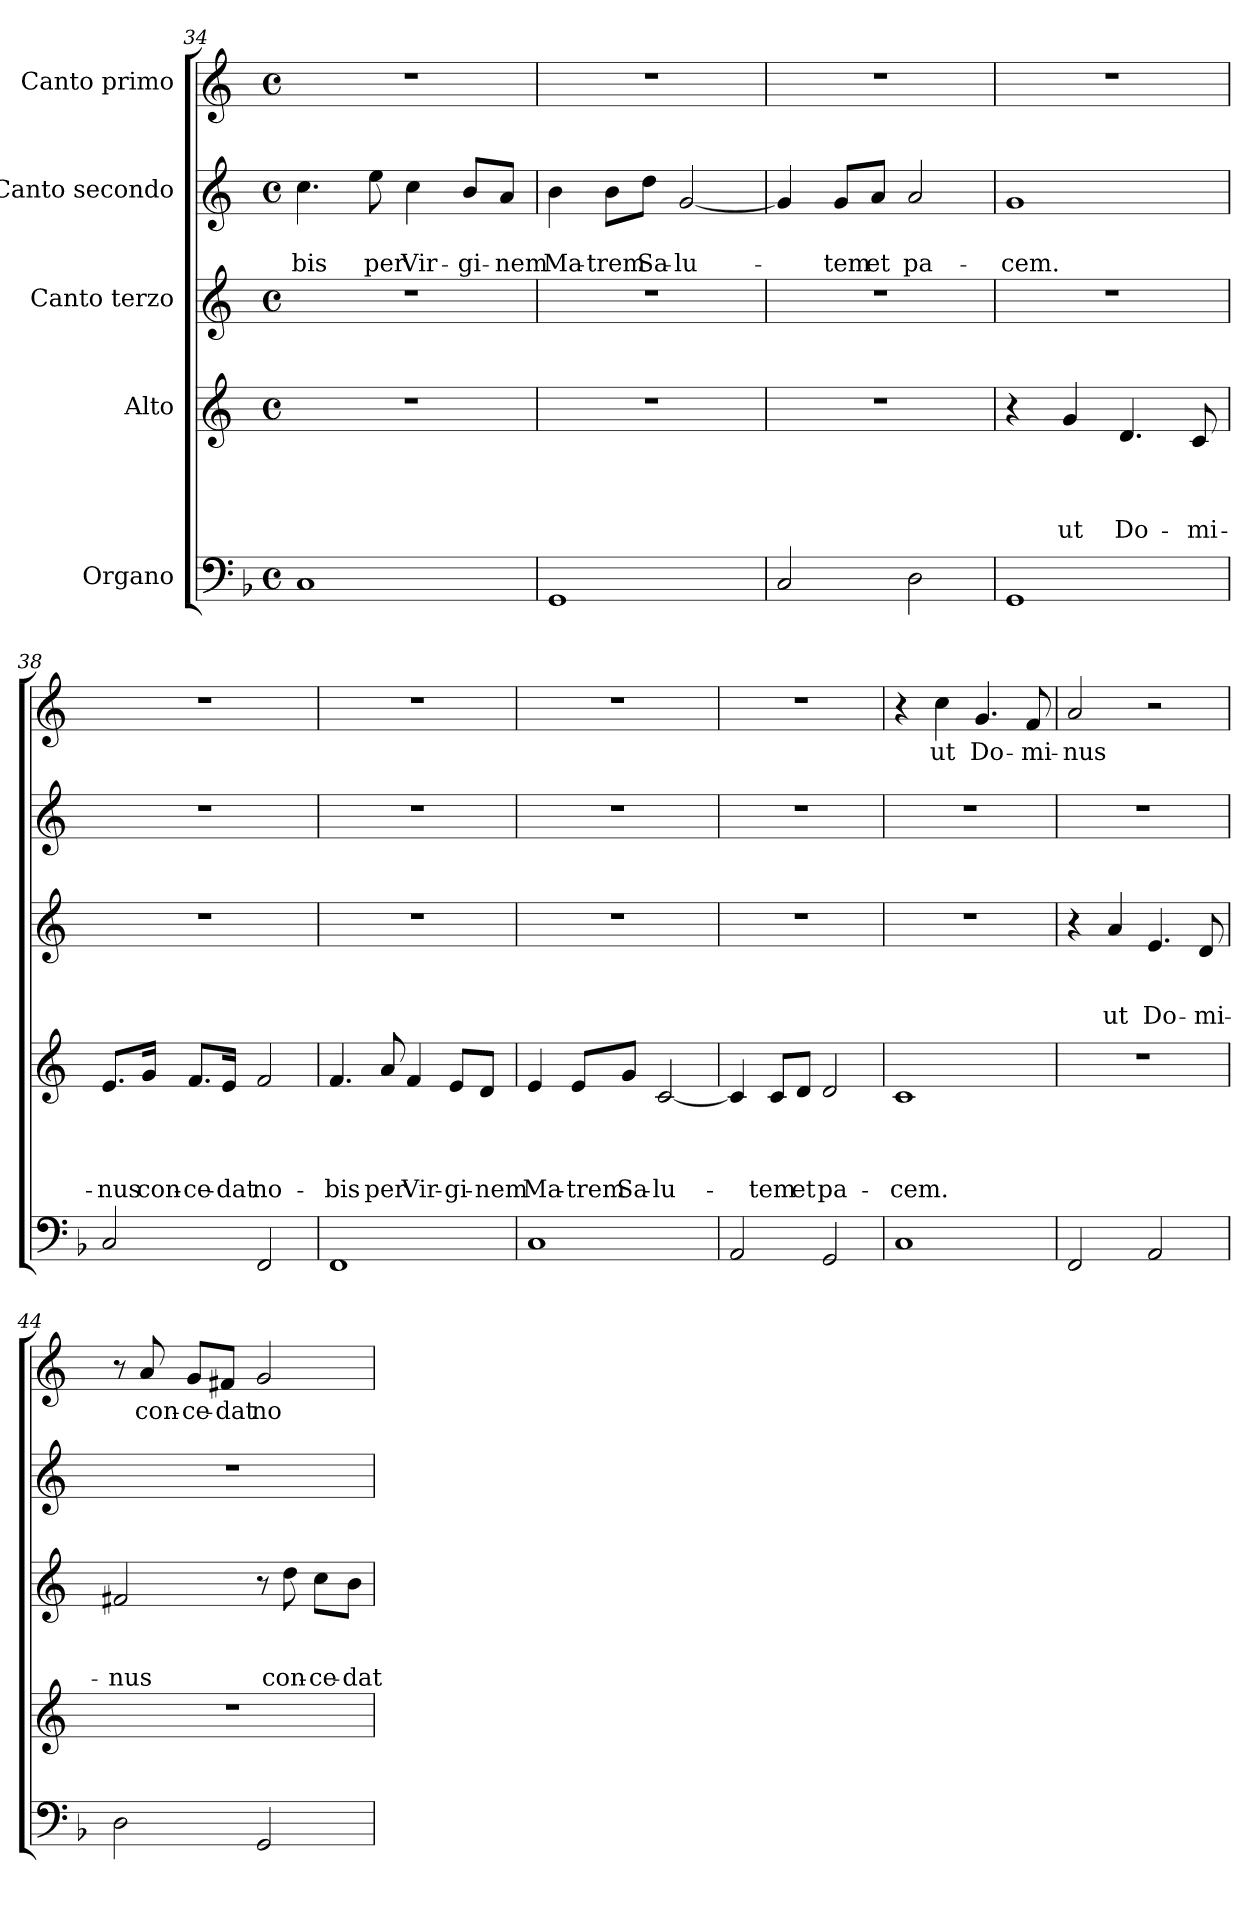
**kern	**kern	**text	**text	**text	**text	**kern	**text	**text	**text	**kern	**text	**text	**kern	**text
*part5	*part4	*part4	*part4	*part4	*part4	*part3	*part3	*part3	*part3	*part2	*part2	*part2	*part1	*part1
*staff5	*staff4	*staff4	*staff4	*staff4	*staff4	*staff3	*staff3	*staff3	*staff3	*staff2	*staff2	*staff2	*staff1	*staff1
*I"Organo	*I"Alto	*	*	*	*	*I"Canto terzo	*	*	*	*I"Canto secondo	*	*	*I"Canto primo	*
*clefF4	*clefG2	*	*	*	*	*clefG2	*	*	*	*clefG2	*	*	*clefG2	*
*	*ITrd-3c-5	*	*	*	*	*ITrd-3c-5	*	*	*	*ITrd-3c-5	*	*	*ITrd-3c-5	*
*k[b-]	*k[b-]	*	*	*	*	*k[b-]	*	*	*	*k[b-]	*	*	*k[b-]	*
*F:	*F:	*	*	*	*	*F:	*	*	*	*F:	*	*	*F:	*
*M4/4	*M4/4	*	*	*	*	*M4/4	*	*	*	*M4/4	*	*	*M4/4	*
*met(c)	*met(c)	*	*	*	*	*met(c)	*	*	*	*met(c)	*	*	*met(c)	*
=34	=34	=34	=34	=34	=34	=34	=34	=34	=34	=34	=34	=34	=34	=34
!	!	!	!	!	!	!	!	!	!	!	!	!LO:LY:b	!	!
1C	1r	.	.	.	.	1r	.	.	.	4.ff\	.	-bis	1r	.
!	!	!	!	!	!	!	!	!	!	!	!	!LO:LY:b	!	!
.	.	.	.	.	.	.	.	.	.	8aa\	.	per	.	.
!	!	!	!	!	!	!	!	!	!	!	!	!LO:LY:b	!	!
.	.	.	.	.	.	.	.	.	.	4ff\	.	Vir-	.	.
!	!	!	!	!	!	!	!	!	!	!	!	!LO:LY:b	!	!
.	.	.	.	.	.	.	.	.	.	8ee/L	.	-gi-	.	.
!	!	!	!	!	!	!	!	!	!	!	!	!LO:LY:b	!	!
.	.	.	.	.	.	.	.	.	.	8dd/J	.	-nem	.	.
!!LO:LB:g=z
=35	=35	=35	=35	=35	=35	=35	=35	=35	=35	=35	=35	=35	=35	=35
!	!	!	!	!	!	!	!	!	!	!	!	!LO:LY:b	!	!
1GG	1r	.	.	.	.	1r	.	.	.	4ee\	.	Ma-	1r	.
!	!	!	!	!	!	!	!	!	!	!	!	!LO:LY:b	!	!
.	.	.	.	.	.	.	.	.	.	8ee\L	.	-trem	.	.
!	!	!	!	!	!	!	!	!	!	!	!	!LO:LY:b	!	!
.	.	.	.	.	.	.	.	.	.	8gg\J	.	Sa-	.	.
!	!	!	!	!	!	!	!	!	!	!	!	!LO:LY:b	!	!
.	.	.	.	.	.	.	.	.	.	[<2cc/	.	-lu-	.	.
=36	=36	=36	=36	=36	=36	=36	=36	=36	=36	=36	=36	=36	=36	=36
2C/	1r	.	.	.	.	1r	.	.	.	4cc/]	.	.	1r	.
!	!	!	!	!	!	!	!	!	!	!	!	!LO:LY:b	!	!
.	.	.	.	.	.	.	.	.	.	8cc/L	.	-tem	.	.
!	!	!	!	!	!	!	!	!	!	!	!	!LO:LY:b	!	!
.	.	.	.	.	.	.	.	.	.	8dd/J	.	et	.	.
!	!	!	!	!	!	!	!	!	!	!	!	!LO:LY:b	!	!
2D\	.	.	.	.	.	.	.	.	.	2dd/	.	pa-	.	.
=37	=37	=37	=37	=37	=37	=37	=37	=37	=37	=37	=37	=37	=37	=37
!	!	!	!	!	!	!	!	!	!	!	!	!LO:LY:b	!	!
1GG	4r	.	.	.	.	1r	.	.	.	1cc	.	-cem.	1r	.
!	!	!	!	!	!LO:LY:b	!	!	!	!	!	!	!	!	!
.	4cc/	.	.	.	ut	.	.	.	.	.	.	.	.	.
!	!	!	!	!	!LO:LY:b	!	!	!	!	!	!	!	!	!
.	4.g/	.	.	.	Do-	.	.	.	.	.	.	.	.	.
!	!	!	!	!	!LO:LY:b	!	!	!	!	!	!	!	!	!
.	8f/	.	.	.	-mi-	.	.	.	.	.	.	.	.	.
=38	=38	=38	=38	=38	=38	=38	=38	=38	=38	=38	=38	=38	=38	=38
!	!	!	!	!	!LO:LY:b	!	!	!	!	!	!	!	!	!
2C/	8.a/L	.	.	.	-nus	1r	.	.	.	1r	.	.	1r	.
!	!	!	!	!	!LO:LY:b	!	!	!	!	!	!	!	!	!
.	16cc/Jk	.	.	.	con-	.	.	.	.	.	.	.	.	.
!	!	!	!	!	!LO:LY:b:rj	!	!	!	!	!	!	!	!	!
.	8.b-/L	.	.	.	-ce-	.	.	.	.	.	.	.	.	.
!	!	!	!	!	!LO:LY:b	!	!	!	!	!	!	!	!	!
.	16a/Jk	.	.	.	-dat	.	.	.	.	.	.	.	.	.
!	!	!	!	!	!LO:LY:b	!	!	!	!	!	!	!	!	!
2FF/	2b-/	.	.	.	no-	.	.	.	.	.	.	.	.	.
=39	=39	=39	=39	=39	=39	=39	=39	=39	=39	=39	=39	=39	=39	=39
!	!	!	!	!	!LO:LY:b	!	!	!	!	!	!	!	!	!
1FF	4.b-/	.	.	.	-bis	1r	.	.	.	1r	.	.	1r	.
!	!	!	!	!	!LO:LY:b	!	!	!	!	!	!	!	!	!
.	8dd/	.	.	.	per	.	.	.	.	.	.	.	.	.
!	!	!	!	!	!LO:LY:b	!	!	!	!	!	!	!	!	!
.	4b-/	.	.	.	Vir-	.	.	.	.	.	.	.	.	.
!	!	!	!	!	!LO:LY:b	!	!	!	!	!	!	!	!	!
.	8a/L	.	.	.	-gi-	.	.	.	.	.	.	.	.	.
!	!	!	!	!	!LO:LY:b	!	!	!	!	!	!	!	!	!
.	8g/J	.	.	.	-nem	.	.	.	.	.	.	.	.	.
!!LO:LB:g=z
=40	=40	=40	=40	=40	=40	=40	=40	=40	=40	=40	=40	=40	=40	=40
!	!	!	!	!	!LO:LY:b	!	!	!	!	!	!	!	!	!
1C	4a/	.	.	.	Ma-	1r	.	.	.	1r	.	.	1r	.
!	!	!	!	!	!LO:LY:b	!	!	!	!	!	!	!	!	!
.	8a/L	.	.	.	-trem	.	.	.	.	.	.	.	.	.
!	!	!	!	!	!LO:LY:b	!	!	!	!	!	!	!	!	!
.	8cc/J	.	.	.	Sa-	.	.	.	.	.	.	.	.	.
!	!	!	!	!	!LO:LY:b	!	!	!	!	!	!	!	!	!
.	[<2f/	.	.	.	-lu-	.	.	.	.	.	.	.	.	.
=41	=41	=41	=41	=41	=41	=41	=41	=41	=41	=41	=41	=41	=41	=41
2AA/	4f/]	.	.	.	.	1r	.	.	.	1r	.	.	1r	.
!	!	!	!	!	!LO:LY:b	!	!	!	!	!	!	!	!	!
.	8f/L	.	.	.	-tem	.	.	.	.	.	.	.	.	.
!	!	!	!	!	!LO:LY:b	!	!	!	!	!	!	!	!	!
.	8g/J	.	.	.	et	.	.	.	.	.	.	.	.	.
!	!	!	!	!	!LO:LY:b	!	!	!	!	!	!	!	!	!
2GG/	2g/	.	.	.	pa-	.	.	.	.	.	.	.	.	.
=42	=42	=42	=42	=42	=42	=42	=42	=42	=42	=42	=42	=42	=42	=42
!	!	!	!	!	!LO:LY:b	!	!	!	!	!	!	!	!	!
1C	1f	.	.	.	-cem.	1r	.	.	.	1r	.	.	4r	.
!	!	!	!	!	!	!	!	!	!	!	!	!	!	!LO:LY:b
.	.	.	.	.	.	.	.	.	.	.	.	.	4ff\	ut
!	!	!	!	!	!	!	!	!	!	!	!	!	!	!LO:LY:b
.	.	.	.	.	.	.	.	.	.	.	.	.	4.cc/	Do-
!	!	!	!	!	!	!	!	!	!	!	!	!	!	!LO:LY:b
.	.	.	.	.	.	.	.	.	.	.	.	.	8b-/	-mi-
=43	=43	=43	=43	=43	=43	=43	=43	=43	=43	=43	=43	=43	=43	=43
!	!	!	!	!	!	!	!	!	!	!	!	!	!	!LO:LY:b
2FF/	1r	.	.	.	.	4r	.	.	.	1r	.	.	2dd/	-nus
!	!	!	!	!	!	!	!	!	!LO:LY:b	!	!	!	!	!
.	.	.	.	.	.	4dd/	.	.	ut	.	.	.	.	.
!	!	!	!	!	!	!	!	!	!LO:LY:b	!	!	!	!	!
2AA/	.	.	.	.	.	4.a/	.	.	Do-	.	.	.	2r	.
!	!	!	!	!	!	!	!	!	!LO:LY:b	!	!	!	!	!
.	.	.	.	.	.	8g/	.	.	-mi-	.	.	.	.	.
=44	=44	=44	=44	=44	=44	=44	=44	=44	=44	=44	=44	=44	=44	=44
!	!	!	!	!	!	!	!	!	!LO:LY:b	!	!	!	!	!
2D\	1r	.	.	.	.	2bn/	.	.	-nus	1r	.	.	8r	.
!	!	!	!	!	!	!	!	!	!	!	!	!	!	!LO:LY:b
.	.	.	.	.	.	.	.	.	.	.	.	.	8dd/	con-
!	!	!	!	!	!	!	!	!	!	!	!	!	!	!LO:LY:b:rj
.	.	.	.	.	.	.	.	.	.	.	.	.	8cc/L	-ce-
!	!	!	!	!	!	!	!	!	!	!	!	!	!	!LO:LY:b
.	.	.	.	.	.	.	.	.	.	.	.	.	8bn/J	-dat
!	!	!	!	!	!	!	!	!	!	!	!	!	!	!LO:LY:b
2GG/	.	.	.	.	.	8r	.	.	.	.	.	.	2cc/	no-
!	!	!	!	!	!	!	!	!	!LO:LY:b	!	!	!	!	!
.	.	.	.	.	.	8gg\	.	.	con-	.	.	.	.	.
!	!	!	!	!	!	!	!	!	!LO:LY:b	!	!	!	!	!
.	.	.	.	.	.	8ff\L	.	.	-ce-	.	.	.	.	.
!	!	!	!	!	!	!	!	!	!LO:LY:b:rj	!	!	!	!	!
.	.	.	.	.	.	8ee\J	.	.	-dat	.	.	.	.	.
=	=	=	=	=	=	=	=	=	=	=	=	=	=	=
*-	*-	*-	*-	*-	*-	*-	*-	*-	*-	*-	*-	*-	*-	*-
